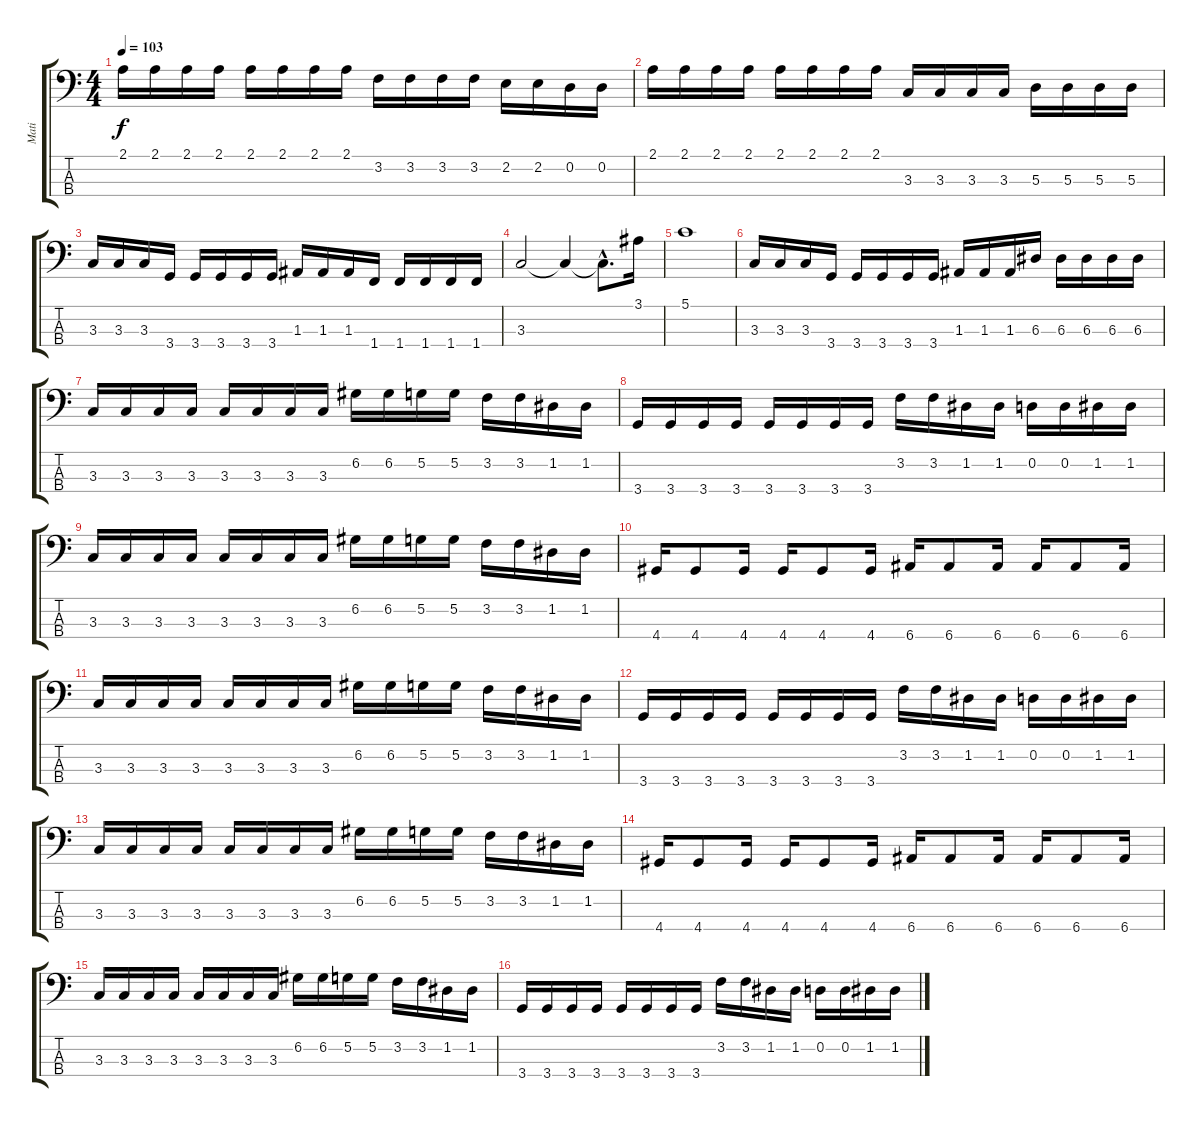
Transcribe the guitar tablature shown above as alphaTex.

\track ("Mati" "Mati") {instrument slapbass2}
\staff {score tabs}
\tuning (G2 D2 A1 E1) {hide}
\ts (4 4)
\tempo 103
\clef f4
\ks c
2.1.16{dy f instrument slapbass2} 2.1.16 2.1.16 2.1.16 2.1.16 2.1.16 2.1.16 2.1.16 3.2.16 3.2.16 3.2.16 3.2.16 2.2.16 2.2.16 0.2.16 0.2.16 |
2.1.16 2.1.16 2.1.16 2.1.16 2.1.16 2.1.16 2.1.16 2.1.16 3.3.16 3.3.16 3.3.16 3.3.16 5.3.16 5.3.16 5.3.16 5.3.16 |
3.3.16 3.3.16 3.3.16 3.4.16 3.4.16 3.4.16 3.4.16 3.4.16 1.3.16 1.3.16 1.3.16 1.4.16 1.4.16 1.4.16 1.4.16 1.4.16 |
3.3.2 3.3{t}.4 3.3{hac t}.8{d} 3.1.16 |
5.1.1 |
3.3.16 3.3.16 3.3.16 3.4.16 3.4.16 3.4.16 3.4.16 3.4.16 1.3.16 1.3.16 1.3.16 6.3.16 6.3.16 6.3.16 6.3.16 6.3.16 |
3.3.16 3.3.16 3.3.16 3.3.16 3.3.16 3.3.16 3.3.16 3.3.16 6.2.16 6.2.16 5.2.16 5.2.16 3.2.16 3.2.16 1.2.16 1.2.16 |
3.4.16 3.4.16 3.4.16 3.4.16 3.4.16 3.4.16 3.4.16 3.4.16 3.2.16 3.2.16 1.2.16 1.2.16 0.2.16 0.2.16 1.2.16 1.2.16 |
3.3.16 3.3.16 3.3.16 3.3.16 3.3.16 3.3.16 3.3.16 3.3.16 6.2.16 6.2.16 5.2.16 5.2.16 3.2.16 3.2.16 1.2.16 1.2.16 |
4.4.16 4.4.8 4.4.16 4.4.16 4.4.8 4.4.16 6.4.16 6.4.8 6.4.16 6.4.16 6.4.8 6.4.16 |
3.3.16 3.3.16 3.3.16 3.3.16 3.3.16 3.3.16 3.3.16 3.3.16 6.2.16 6.2.16 5.2.16 5.2.16 3.2.16 3.2.16 1.2.16 1.2.16 |
3.4.16 3.4.16 3.4.16 3.4.16 3.4.16 3.4.16 3.4.16 3.4.16 3.2.16 3.2.16 1.2.16 1.2.16 0.2.16 0.2.16 1.2.16 1.2.16 |
3.3.16 3.3.16 3.3.16 3.3.16 3.3.16 3.3.16 3.3.16 3.3.16 6.2.16 6.2.16 5.2.16 5.2.16 3.2.16 3.2.16 1.2.16 1.2.16 |
4.4.16 4.4.8 4.4.16 4.4.16 4.4.8 4.4.16 6.4.16 6.4.8 6.4.16 6.4.16 6.4.8 6.4.16 |
3.3.16 3.3.16 3.3.16 3.3.16 3.3.16 3.3.16 3.3.16 3.3.16 6.2.16 6.2.16 5.2.16 5.2.16 3.2.16 3.2.16 1.2.16 1.2.16 |
3.4.16 3.4.16 3.4.16 3.4.16 3.4.16 3.4.16 3.4.16 3.4.16 3.2.16 3.2.16 1.2.16 1.2.16 0.2.16 0.2.16 1.2.16 1.2.16
